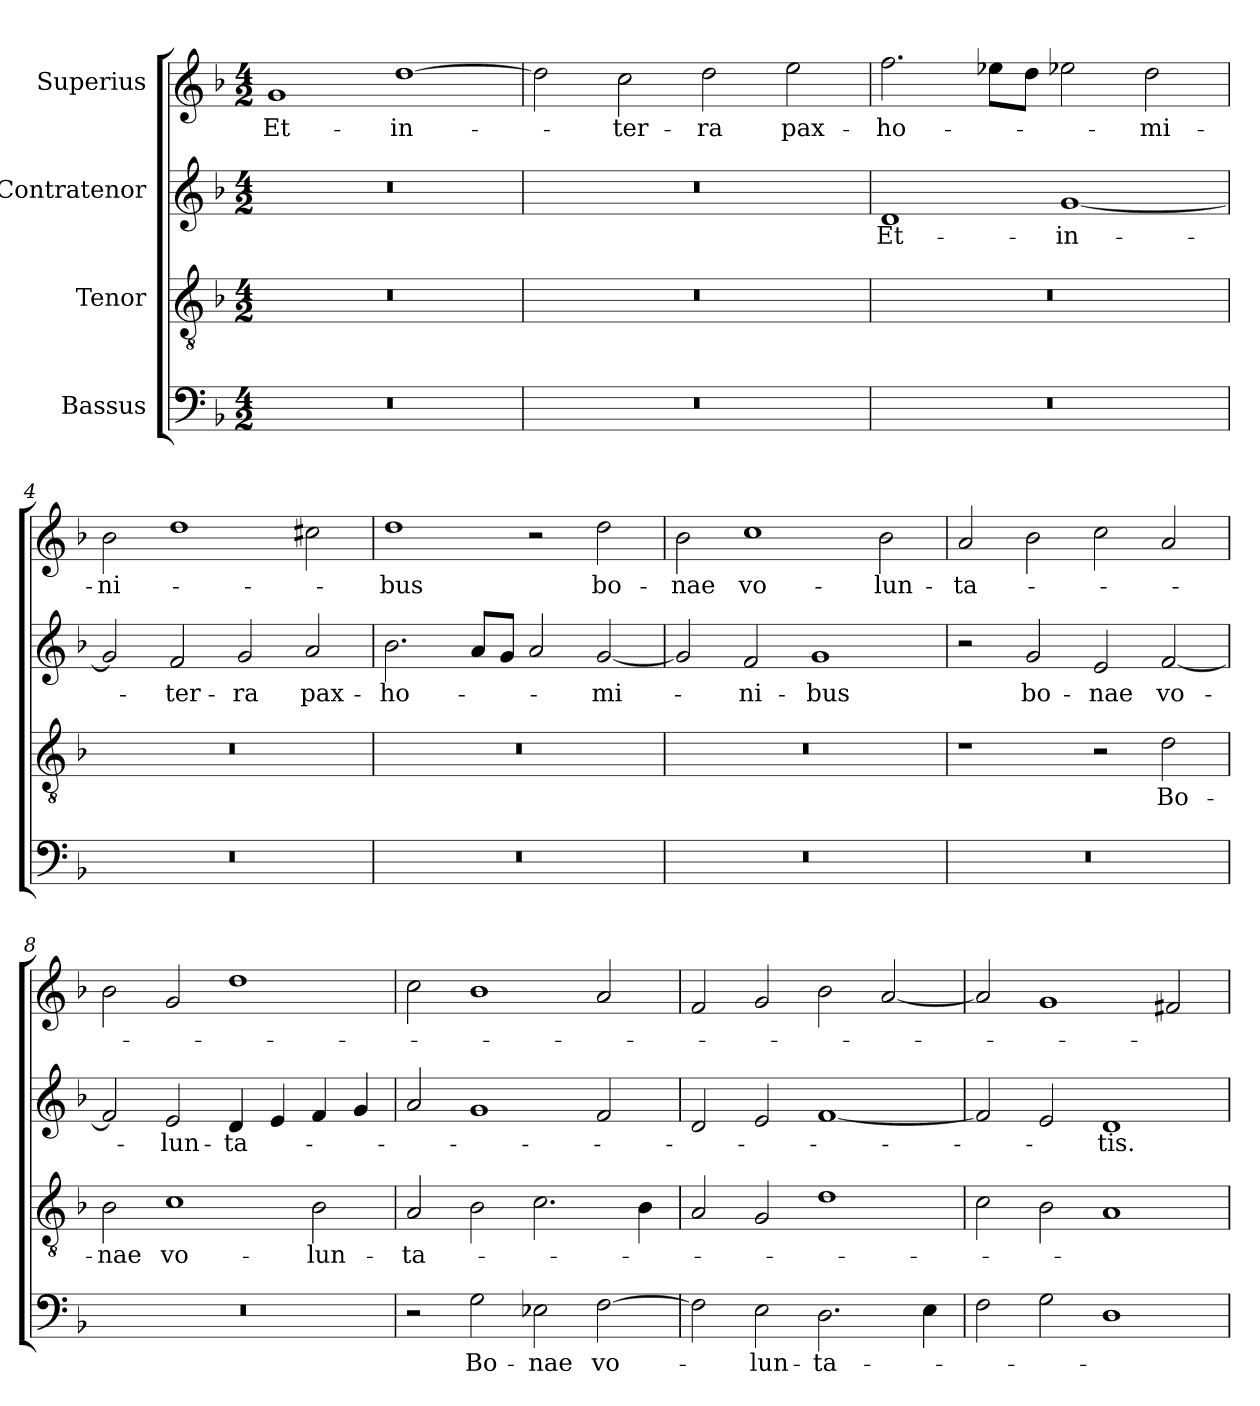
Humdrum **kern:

**kern	**text	**kern	**text	**kern	**text	**kern	**text
*part4	*part4	*part3	*part3	*part2	*part2	*part1	*part1
*staff4	*staff4	*staff3	*staff3	*staff2	*staff2	*staff1	*staff1
*I"Bassus	*	*I"Tenor	*	*I"Contratenor	*	*I"Superius	*
*clefF4	*	*clefGv2	*	*clefG2	*	*clefG2	*
*k[b-]	*	*k[b-]	*	*k[b-]	*	*k[b-]	*
*M4/2	*	*M4/2	*	*M4/2	*	*M4/2	*
=1	=1	=1	=1	=1	=1	=1	=1
0r	.	0r	.	0r	.	1g/	Et-
.	.	.	.	.	.	[1dd\	in-
=2	=2	=2	=2	=2	=2	=2	=2
0r	.	0r	.	0r	.	2dd\]	.
.	.	.	.	.	.	2cc\	ter-
.	.	.	.	.	.	2dd\	-ra
.	.	.	.	.	.	2ee\	pax-
=3	=3	=3	=3	=3	=3	=3	=3
0r	.	0r	.	1d/	Et-	2.ff\	ho-
.	.	.	.	.	.	8ee-X\L	.
.	.	.	.	.	.	8dd\J	.
.	.	.	.	[1g/	in-	2ee-X\	.
.	.	.	.	.	.	2dd\	-mi-
=4	=4	=4	=4	=4	=4	=4	=4
0r	.	0r	.	2g/]	.	2b-\	-ni-
.	.	.	.	2f/	ter-	1dd\	.
.	.	.	.	2g/	-ra	.	.
.	.	.	.	2a/	pax-	2cc#X\	.
=5	=5	=5	=5	=5	=5	=5	=5
0r	.	0r	.	2.b-\	ho-	1dd\	-bus
.	.	.	.	8a/L	.	.	.
.	.	.	.	8g/J	.	.	.
.	.	.	.	2a/	.	2r	.
.	.	.	.	[2g/	-mi-	2dd\	bo-
=6	=6	=6	=6	=6	=6	=6	=6
0r	.	0r	.	2g/]	.	2b-\	-nae
.	.	.	.	2f/	-ni-	1cc\	vo-
.	.	.	.	1g/	-bus	.	.
.	.	.	.	.	.	2b-\	-lun-
=7	=7	=7	=7	=7	=7	=7	=7
0r	.	1r	.	2r	.	2a/	-ta-
.	.	.	.	2g/	bo-	2b-\	.
.	.	2r	.	2e/	-nae	2cc\	.
.	.	2d\	Bo-	[2f/	vo-	2a/	.
=8	=8	=8	=8	=8	=8	=8	=8
0r	.	2B-\	-nae	2f/]	.	2b-\	.
.	.	1c\	vo-	2e/	-lun-	2g/	.
.	.	.	.	4d/	-ta-	1dd\	.
.	.	.	.	4e/	.	.	.
.	.	2B-\	-lun-	4f/	.	.	.
.	.	.	.	4g/	.	.	.
=9	=9	=9	=9	=9	=9	=9	=9
2r	.	2A/	-ta-	2a/	.	2cc\	.
2G\	Bo-	2B-\	.	1g/	.	1b-\	.
2E-X\	-nae	2.c\	.	.	.	.	.
[2F\	vo-	.	.	2f/	.	2a/	.
.	.	4B-\	.	.	.	.	.
=10	=10	=10	=10	=10	=10	=10	=10
2F\]	.	2A/	.	2d/	.	2f/	.
2E\	-lun-	2G/	.	2e/	.	2g/	.
2.D\	-ta-	1d\	.	[1f/	.	2b-\	.
.	.	.	.	.	.	[2a/	.
4E\	.	.	.	.	.	.	.
=11	=11	=11	=11	=11	=11	=11	=11
2F\	.	2c\	.	2f/]	.	2a/]	.
2G\	.	2B-\	.	2e/	.	1g/	.
1D\	.	1A/	.	1d/	-tis.	.	.
.	.	.	.	.	.	2f#X/	.
=	=	=	=	=	=	=	=
*-	*-	*-	*-	*-	*-	*-	*-
